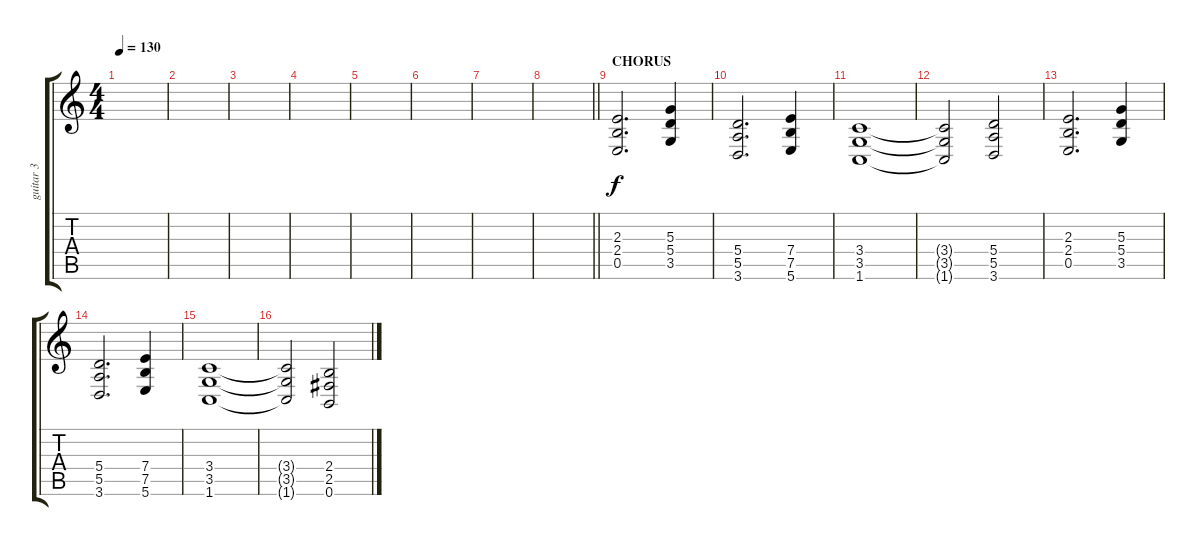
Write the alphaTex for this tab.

\track ("guitar 3" "guitar 3") {instrument distortionguitar}
\staff {score tabs}
\tuning (B3 Gb3 D3 A2 E2 B1) {hide}
\ts (4 4)
\tempo 130
\clef g2
\ks c
|
|
|
|
|
|
|
\barLineRight lightlight
|
\section ("" "CHORUS")
(2.3 2.4 0.5).2{d} (5.3 5.4 3.5).4 |
(5.4 5.5 3.6).2{d} (7.4 7.5 5.6).4 |
(3.4 3.5 1.6).1 |
(3.4{t} 3.5{t} 1.6{t}).2 (5.4 5.5 3.6).2 |
(2.3 2.4 0.5).2{d} (5.3 5.4 3.5).4 |
(5.4 5.5 3.6).2{d} (7.4 7.5 5.6).4 |
(3.4 3.5 1.6).1 |
(3.4{t} 3.5{t} 1.6{t}).2 (2.4 2.5 0.6).2
